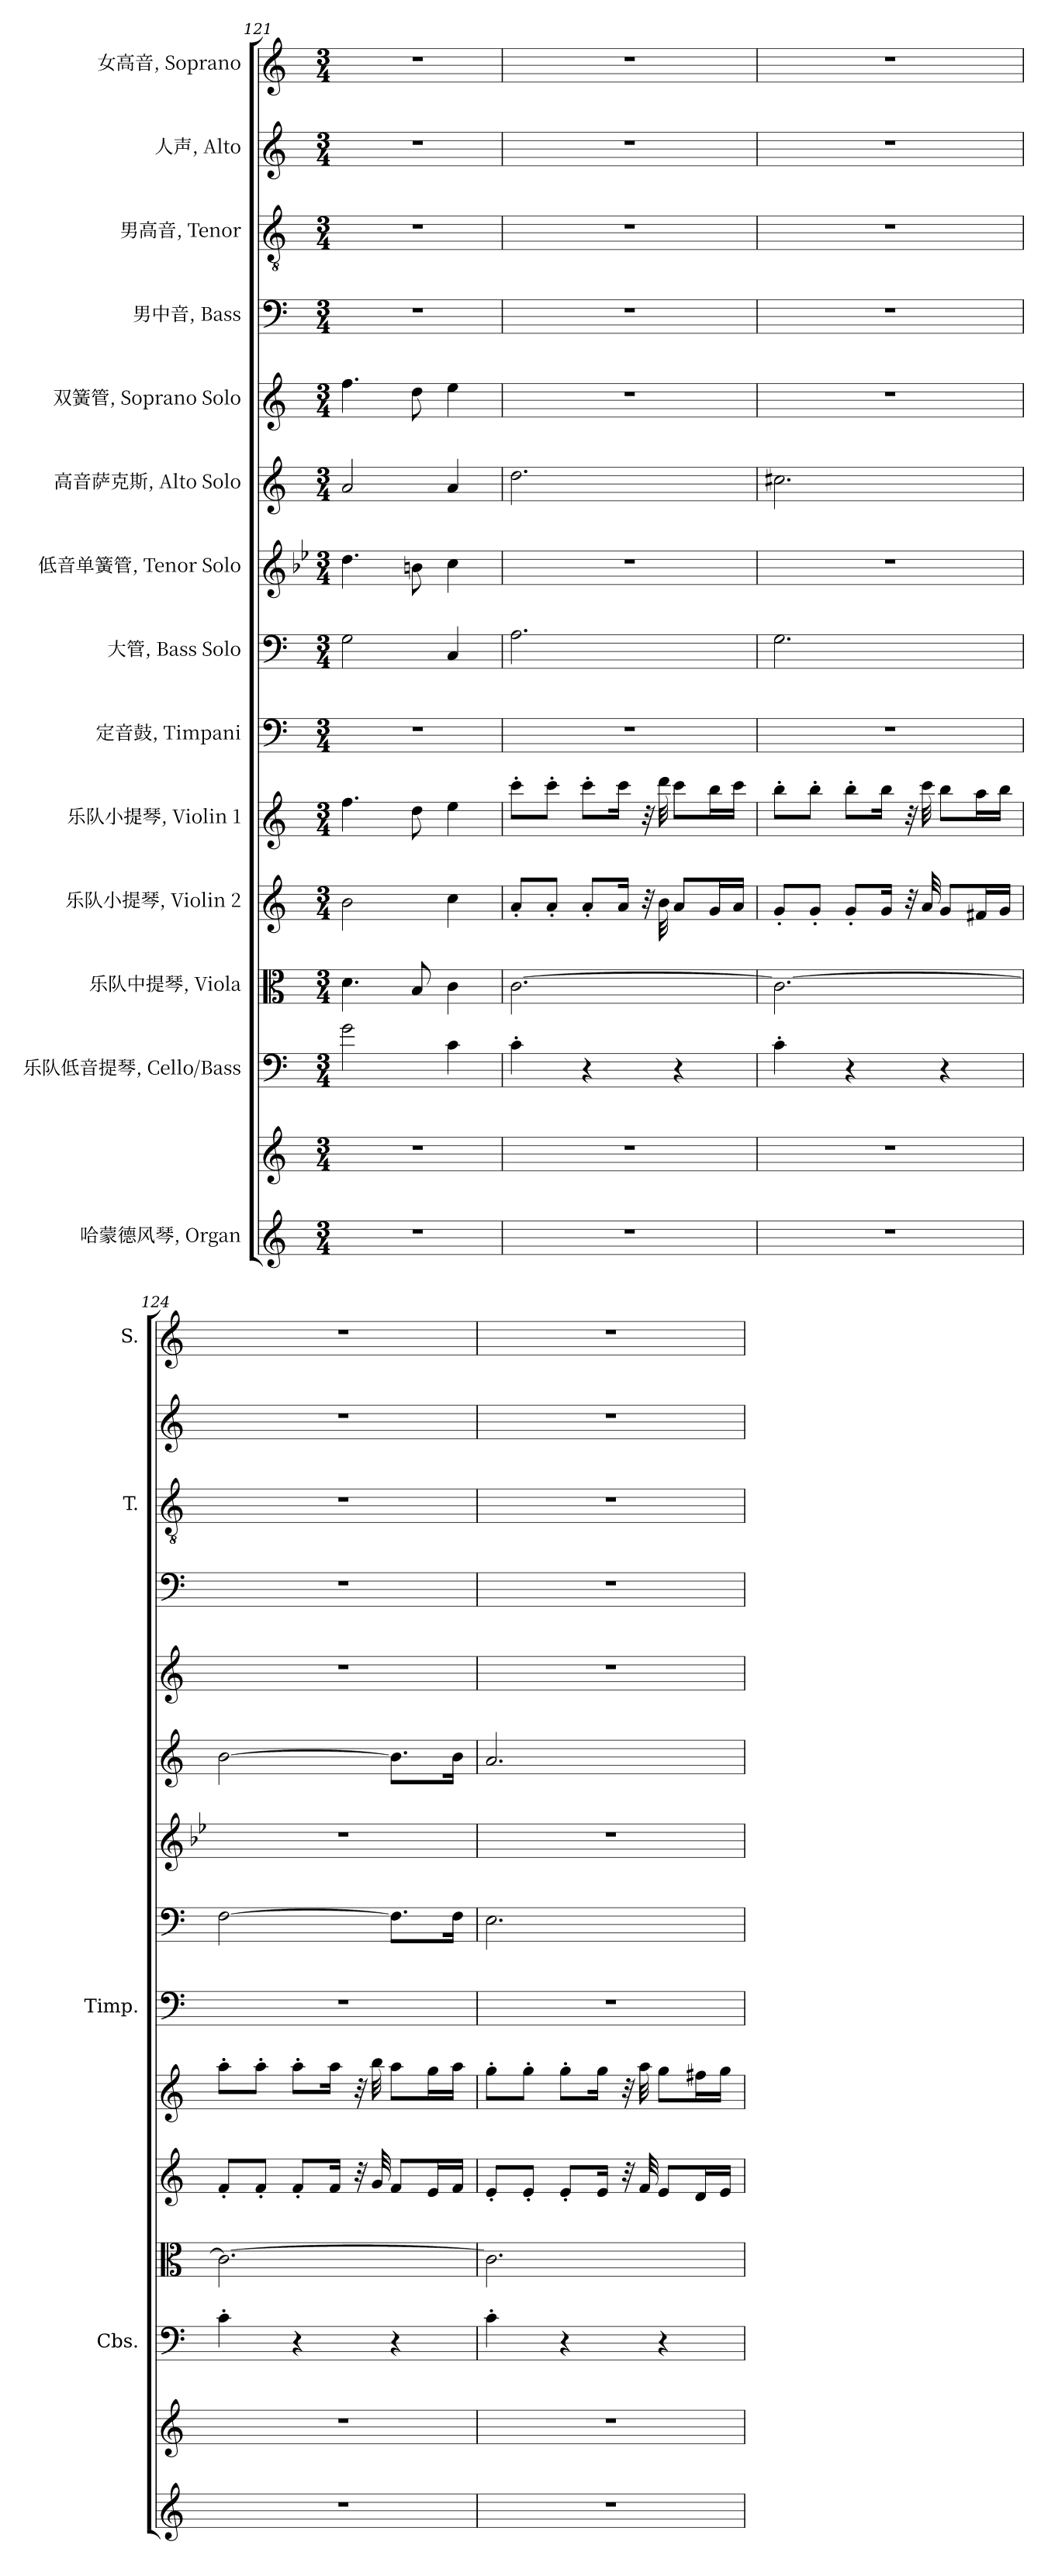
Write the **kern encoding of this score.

**kern	**kern	**kern	**kern	**kern	**kern	**kern	**kern	**kern	**kern	**kern	**kern	**kern	**kern	**kern
*part14	*part14	*part13	*part12	*part11	*part10	*part9	*part8	*part7	*part6	*part5	*part4	*part3	*part2	*part1
*staff15	*staff14	*staff13	*staff12	*staff11	*staff10	*staff9	*staff8	*staff7	*staff6	*staff5	*staff4	*staff3	*staff2	*staff1
*I"哈蒙德风琴, Organ	*	*I"乐队低音提琴, Cello/Bass	*I"乐队中提琴, Viola	*I"乐队小提琴, Violin 2	*I"乐队小提琴, Violin 1	*I"定音鼓, Timpani	*I"大管, Bass Solo	*I"低音单簧管, Tenor Solo	*I"高音萨克斯, Alto Solo	*I"双簧管, Soprano Solo	*I"男中音, Bass	*I"男高音, Tenor	*I"人声, Alto	*I"女高音, Soprano
*	*	*I'Cbs.	*	*	*	*I'Timp.	*	*	*	*	*	*I'T.	*	*I'S.
*clefG2	*clefG2	*clefF4	*clefC3	*clefG2	*clefG2	*clefF4	*clefF4	*clefG2	*clefG2	*clefG2	*clefF4	*clefGv2	*clefG2	*clefG2
*	*	*ITrd7c12	*	*	*	*	*	*ITrd8c14	*ITrd1c2	*	*	*	*	*
*k[]	*k[]	*k[]	*k[]	*k[]	*k[]	*k[]	*k[]	*k[b-e-]	*k[b-e-]	*k[]	*k[]	*k[]	*k[]	*k[]
*M3/4	*M3/4	*M3/4	*M3/4	*M3/4	*M3/4	*M3/4	*M3/4	*M3/4	*M3/4	*M3/4	*M3/4	*M3/4	*M3/4	*M3/4
=121	=121	=121	=121	=121	=121	=121	=121	=121	=121	=121	=121	=121	=121	=121
2.r	2.r	2G\	4.d\	2b\	4.ff\	2.r	2G\	4.d\	2g/	4.ff\	2.r	2.r	2.r	2.r
.	.	.	8B/	.	8dd\	.	.	8Bn\	.	8dd\	.	.	.	.
.	.	4C\	4c\	4cc\	4ee\	.	4C/	4c\	4g/	4ee\	.	.	.	.
=122	=122	=122	=122	=122	=122	=122	=122	=122	=122	=122	=122	=122	=122	=122
2.r	2.r	4C'\	[2.c\	8a'/L	8ccc'\L	2.r	2.A\	2.r	2.cc\	2.r	2.r	2.r	2.r	2.r
.	.	.	.	8a'/J	8ccc'\J	.	.	.	.	.	.	.	.	.
.	.	4r	.	8a'/L	8ccc'\L	.	.	.	.	.	.	.	.	.
.	.	.	.	16a/Jk	16ccc\Jk	.	.	.	.	.	.	.	.	.
.	.	.	.	32r	32r	.	.	.	.	.	.	.	.	.
.	.	.	.	32b\	32ddd\	.	.	.	.	.	.	.	.	.
.	.	4r	.	8a/L	8ccc\L	.	.	.	.	.	.	.	.	.
.	.	.	.	16g/L	16bb\L	.	.	.	.	.	.	.	.	.
.	.	.	.	16a/JJ	16ccc\JJ	.	.	.	.	.	.	.	.	.
=123	=123	=123	=123	=123	=123	=123	=123	=123	=123	=123	=123	=123	=123	=123
2.r	2.r	4C'\	2.c\_	8g'/L	8bb'\L	2.r	2.G\	2.r	2.bn\	2.r	2.r	2.r	2.r	2.r
.	.	.	.	8g'/J	8bb'\J	.	.	.	.	.	.	.	.	.
.	.	4r	.	8g'/L	8bb'\L	.	.	.	.	.	.	.	.	.
.	.	.	.	16g/Jk	16bb\Jk	.	.	.	.	.	.	.	.	.
.	.	.	.	32r	32r	.	.	.	.	.	.	.	.	.
.	.	.	.	32a/	32ccc\	.	.	.	.	.	.	.	.	.
.	.	4r	.	8g/L	8bb\L	.	.	.	.	.	.	.	.	.
.	.	.	.	16f#X/L	16aa\L	.	.	.	.	.	.	.	.	.
.	.	.	.	16g/JJ	16bb\JJ	.	.	.	.	.	.	.	.	.
!!LO:PB:g=z
=124	=124	=124	=124	=124	=124	=124	=124	=124	=124	=124	=124	=124	=124	=124
2.r	2.r	4C'\	2.c\_	8f'/L	8aa'\L	2.r	[2F\	2.r	[2a\	2.r	2.r	2.r	2.r	2.r
.	.	.	.	8f'/J	8aa'\J	.	.	.	.	.	.	.	.	.
.	.	4r	.	8f'/L	8aa'\L	.	.	.	.	.	.	.	.	.
.	.	.	.	16f/Jk	16aa\Jk	.	.	.	.	.	.	.	.	.
.	.	.	.	32r	32r	.	.	.	.	.	.	.	.	.
.	.	.	.	32g/	32bb\	.	.	.	.	.	.	.	.	.
.	.	4r	.	8f/L	8aa\L	.	8.F\L]	.	8.a\L]	.	.	.	.	.
.	.	.	.	16e/L	16gg\L	.	.	.	.	.	.	.	.	.
.	.	.	.	16f/JJ	16aa\JJ	.	16F\Jk	.	16a\Jk	.	.	.	.	.
=125	=125	=125	=125	=125	=125	=125	=125	=125	=125	=125	=125	=125	=125	=125
2.r	2.r	4C'\	2.c\]	8e'/L	8gg'\L	2.r	2.E\	2.r	2.g/	2.r	2.r	2.r	2.r	2.r
.	.	.	.	8e'/J	8gg'\J	.	.	.	.	.	.	.	.	.
.	.	4r	.	8e'/L	8gg'\L	.	.	.	.	.	.	.	.	.
.	.	.	.	16e/Jk	16gg\Jk	.	.	.	.	.	.	.	.	.
.	.	.	.	32r	32r	.	.	.	.	.	.	.	.	.
.	.	.	.	32f/	32aa\	.	.	.	.	.	.	.	.	.
.	.	4r	.	8e/L	8gg\L	.	.	.	.	.	.	.	.	.
.	.	.	.	16d/L	16ff#X\L	.	.	.	.	.	.	.	.	.
.	.	.	.	16e/JJ	16gg\JJ	.	.	.	.	.	.	.	.	.
=	=	=	=	=	=	=	=	=	=	=	=	=	=	=
*-	*-	*-	*-	*-	*-	*-	*-	*-	*-	*-	*-	*-	*-	*-
